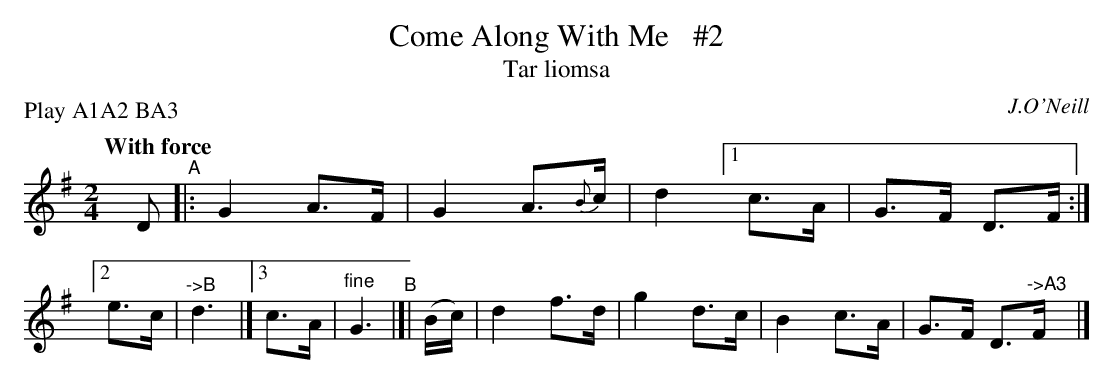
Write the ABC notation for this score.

X:1
T: Come Along With Me   #2
T: Tar liomsa
O: J.O'Neill
Q: "With force"
P: Play A1A2 BA3
M: 2/4
L: 1/8
K: G
[|] D "^A"|: G2 A>F | G2 A>{B}c | d2 [1 c>A | G>F D>F :|\
     [2 e>c | "^->B"d3 |][3 c>A | "^fine"G3 \
"^B"|[| (B/c/) | d2 f>d | g2 d>c | B2 c>A | G>F D>"^->A3"Fy |]
